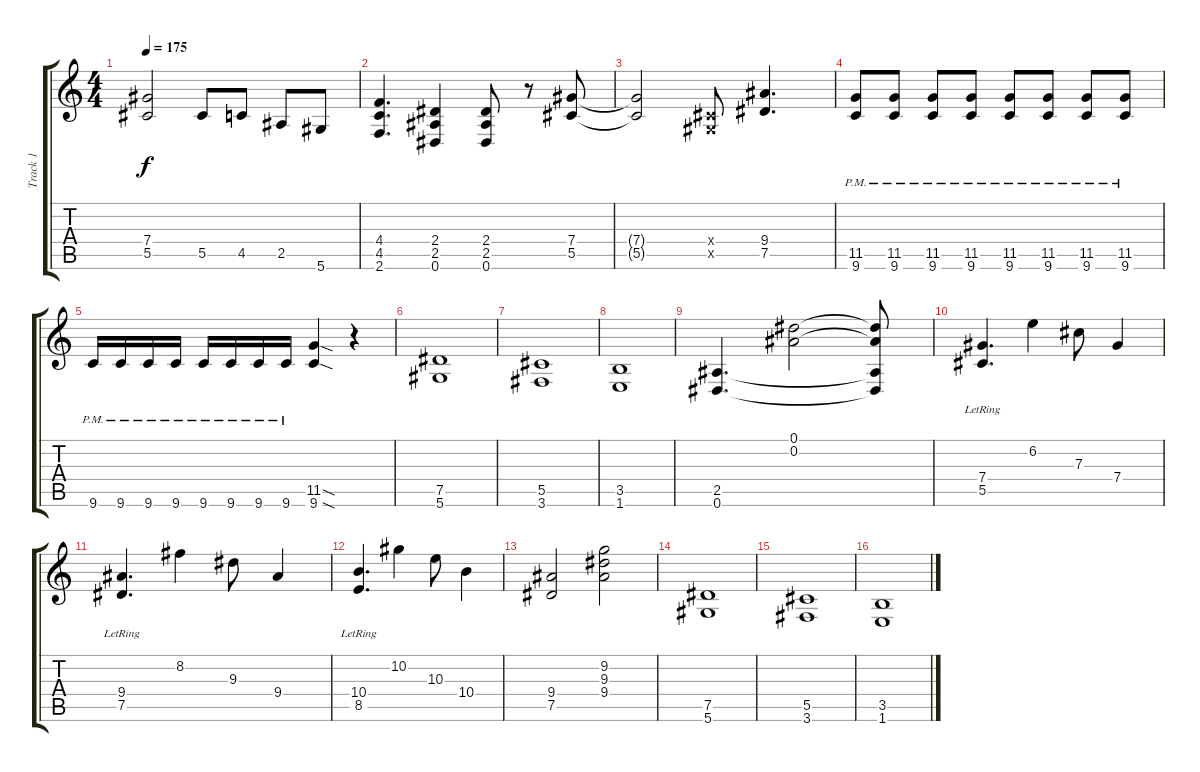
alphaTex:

\track ("Track 1" "Track 1") {instrument overdrivenguitar}
\staff {score tabs}
\tuning (Eb4 Bb3 Gb3 Db3 Ab2 Eb2) {hide}
\ts (4 4)
\tempo 175
\clef g2
\ks c
(7.4{t} 5.5{t}).2{dy f} 5.5.8 4.5.8 2.5.8 5.6.8 |
(4.4 4.5 2.6).4{d} (2.4 2.5 0.6).4 (2.4 2.5 0.6).8 r.8 (7.4 5.5).8 |
(7.4{t} 5.5{t}).2 (0.4{x} 0.5{x}).8 (9.4 7.5).4{d} |
(11.5{pm} 9.6{pm}).8 (11.5{pm} 9.6{pm}).8 (11.5{pm} 9.6{pm}).8 (11.5{pm} 9.6{pm}).8 (11.5{pm} 9.6{pm}).8 (11.5{pm} 9.6{pm}).8 (11.5{pm} 9.6{pm}).8 (11.5{pm} 9.6{pm}).8 |
9.6{pm}.16 9.6{pm}.16 9.6{pm}.16 9.6{pm}.16 9.6{pm}.16 9.6{pm}.16 9.6{pm}.16 9.6{pm}.16 (11.5{sod} 9.6{sod}).4 r.4 |
(7.5 5.6).1 |
(5.5 3.6).1 |
(3.5 1.6).1 |
(2.5 0.6).4{d} (0.1 0.2).2 (0.1{t} 0.2{t} 2.5{t} 0.6{t}).8 |
(7.4{lr} 5.5{lr}).4{d} 6.2.4 7.3.8 7.4.4 |
(9.4{lr} 7.5{lr}).4{d} 8.2.4 9.3.8 9.4.4 |
(10.4{lr} 8.5{lr}).4{d} 10.2.4 10.3.8 10.4.4 |
(9.4 7.5).2 (9.2 9.3 9.4).2 |
(7.5 5.6).1 |
(5.5 3.6).1 |
(3.5 1.6).1
